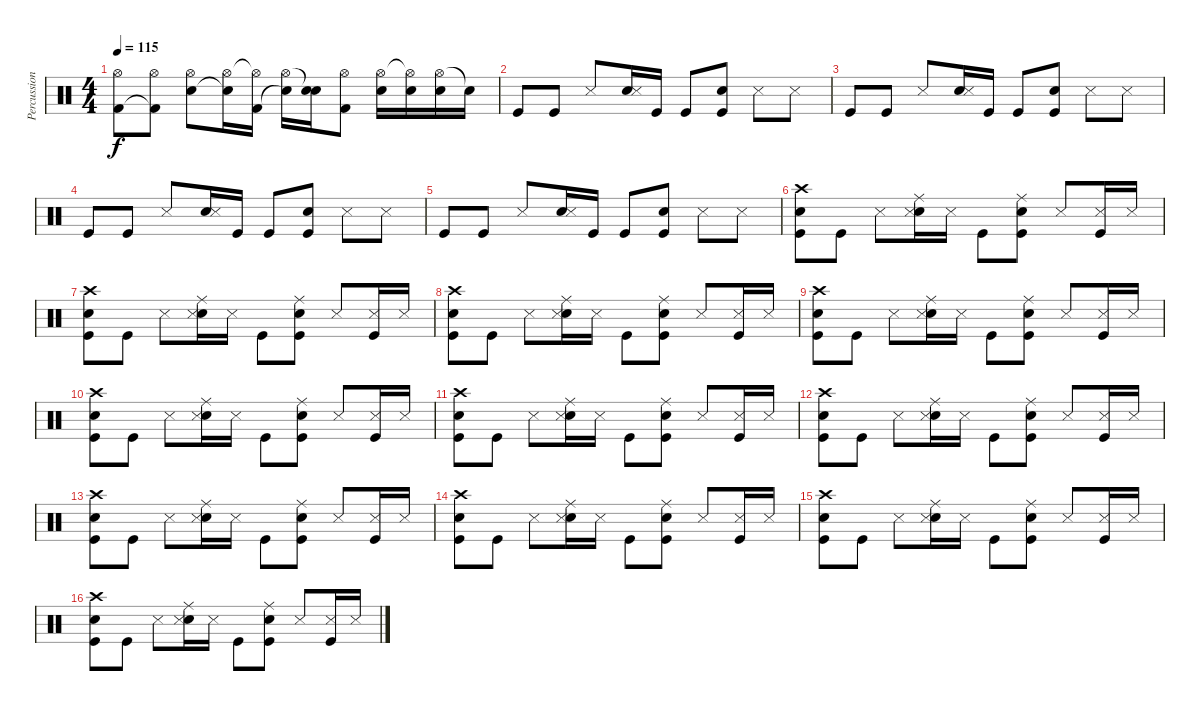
\track ("" "Percussion") {instrument percussion}
\staff {score}
\articulation defaults
\ts (4 4)
\tempo 115
\clef neutral
\ks c
("Hi-Hat (open)" "Kick (hit) 2").8{dy f} ("Hi-Hat (open)" "Kick (hit) 2"{t}).8 ("Hi-Hat (open)" "Snare (hit) 2").8 ("Hi-Hat (open)" "Snare (hit)"{t}).16 ("Hi-Hat (open)"{t} "Kick (hit) 2").16 ("Hi-Hat (open)" "Snare (hit)"{t}).16 ("Snare (hit)"{t} "Snare (hit) 2").16 ("Hi-Hat (open)" "Kick (hit) 2").8 ("Hi-Hat (open)" "Snare (hit) 2").16 ("Hi-Hat (open)"{t} "Snare (hit) 2").16 ("Hi-Hat (open)" "Snare (hit) 2").16 "Snare (hit)"{t}.16 |
"Kick (hit)".8 "Kick (hit)".8 "Snare (side stick) 3".8 ("Electric Snare (hit)" "Snare (side stick) 3").16 "Kick (hit)".16 "Kick (hit)".8 ("Electric Snare (hit)" "Kick (hit)").8 "Snare (side stick) 3".8 "Snare (side stick) 3".8 |
"Kick (hit)".8 "Kick (hit)".8 "Snare (side stick) 3".8 ("Electric Snare (hit)" "Snare (side stick) 3").16 "Kick (hit)".16 "Kick (hit)".8 ("Electric Snare (hit)" "Kick (hit)").8 "Snare (side stick) 3".8 "Snare (side stick) 3".8 |
"Kick (hit)".8 "Kick (hit)".8 "Snare (side stick) 3".8 ("Electric Snare (hit)" "Snare (side stick) 3").16 "Kick (hit)".16 "Kick (hit)".8 ("Electric Snare (hit)" "Kick (hit)").8 "Snare (side stick) 3".8 "Snare (side stick) 3".8 |
"Kick (hit)".8 "Kick (hit)".8 "Snare (side stick) 3".8 ("Electric Snare (hit)" "Snare (side stick) 3").16 "Kick (hit)".16 "Kick (hit)".8 ("Electric Snare (hit)" "Kick (hit)").8 "Snare (side stick) 3".8 "Snare (side stick) 3".8 |
("Crash high (hit)" "Electric Snare (hit)" "Kick (hit)").8 "Kick (hit)".8 "Snare (side stick) 3".8 ("Ride (middle)" "Electric Snare (hit)" "Snare (side stick) 3").16 "Snare (side stick) 3".16 "Kick (hit)".8 ("Ride (middle)" "Electric Snare (hit)" "Kick (hit)").8 "Snare (side stick) 3".8 ("Snare (side stick) 3" "Kick (hit)").16 "Snare (side stick) 3".16 |
("Crash high (hit)" "Electric Snare (hit)" "Kick (hit)").8 "Kick (hit)".8 "Snare (side stick) 3".8 ("Ride (middle)" "Electric Snare (hit)" "Snare (side stick) 3").16 "Snare (side stick) 3".16 "Kick (hit)".8 ("Ride (middle)" "Electric Snare (hit)" "Kick (hit)").8 "Snare (side stick) 3".8 ("Snare (side stick) 3" "Kick (hit)").16 "Snare (side stick) 3".16 |
("Crash high (hit)" "Electric Snare (hit)" "Kick (hit)").8 "Kick (hit)".8 "Snare (side stick) 3".8 ("Ride (middle)" "Electric Snare (hit)" "Snare (side stick) 3").16 "Snare (side stick) 3".16 "Kick (hit)".8 ("Ride (middle)" "Electric Snare (hit)" "Kick (hit)").8 "Snare (side stick) 3".8 ("Snare (side stick) 3" "Kick (hit)").16 "Snare (side stick) 3".16 |
("Crash high (hit)" "Electric Snare (hit)" "Kick (hit)").8 "Kick (hit)".8 "Snare (side stick) 3".8 ("Ride (middle)" "Electric Snare (hit)" "Snare (side stick) 3").16 "Snare (side stick) 3".16 "Kick (hit)".8 ("Ride (middle)" "Electric Snare (hit)" "Kick (hit)").8 "Snare (side stick) 3".8 ("Snare (side stick) 3" "Kick (hit)").16 "Snare (side stick) 3".16 |
("Crash high (hit)" "Electric Snare (hit)" "Kick (hit)").8 "Kick (hit)".8 "Snare (side stick) 3".8 ("Ride (middle)" "Electric Snare (hit)" "Snare (side stick) 3").16 "Snare (side stick) 3".16 "Kick (hit)".8 ("Ride (middle)" "Electric Snare (hit)" "Kick (hit)").8 "Snare (side stick) 3".8 ("Snare (side stick) 3" "Kick (hit)").16 "Snare (side stick) 3".16 |
("Crash high (hit)" "Electric Snare (hit)" "Kick (hit)").8 "Kick (hit)".8 "Snare (side stick) 3".8 ("Ride (middle)" "Electric Snare (hit)" "Snare (side stick) 3").16 "Snare (side stick) 3".16 "Kick (hit)".8 ("Ride (middle)" "Electric Snare (hit)" "Kick (hit)").8 "Snare (side stick) 3".8 ("Snare (side stick) 3" "Kick (hit)").16 "Snare (side stick) 3".16 |
("Crash high (hit)" "Electric Snare (hit)" "Kick (hit)").8 "Kick (hit)".8 "Snare (side stick) 3".8 ("Ride (middle)" "Electric Snare (hit)" "Snare (side stick) 3").16 "Snare (side stick) 3".16 "Kick (hit)".8 ("Ride (middle)" "Electric Snare (hit)" "Kick (hit)").8 "Snare (side stick) 3".8 ("Snare (side stick) 3" "Kick (hit)").16 "Snare (side stick) 3".16 |
("Crash high (hit)" "Electric Snare (hit)" "Kick (hit)").8 "Kick (hit)".8 "Snare (side stick) 3".8 ("Ride (middle)" "Electric Snare (hit)" "Snare (side stick) 3").16 "Snare (side stick) 3".16 "Kick (hit)".8 ("Ride (middle)" "Electric Snare (hit)" "Kick (hit)").8 "Snare (side stick) 3".8 ("Snare (side stick) 3" "Kick (hit)").16 "Snare (side stick) 3".16 |
("Crash high (hit)" "Electric Snare (hit)" "Kick (hit)").8 "Kick (hit)".8 "Snare (side stick) 3".8 ("Ride (middle)" "Electric Snare (hit)" "Snare (side stick) 3").16 "Snare (side stick) 3".16 "Kick (hit)".8 ("Ride (middle)" "Electric Snare (hit)" "Kick (hit)").8 "Snare (side stick) 3".8 ("Snare (side stick) 3" "Kick (hit)").16 "Snare (side stick) 3".16 |
("Crash high (hit)" "Electric Snare (hit)" "Kick (hit)").8 "Kick (hit)".8 "Snare (side stick) 3".8 ("Ride (middle)" "Electric Snare (hit)" "Snare (side stick) 3").16 "Snare (side stick) 3".16 "Kick (hit)".8 ("Ride (middle)" "Electric Snare (hit)" "Kick (hit)").8 "Snare (side stick) 3".8 ("Snare (side stick) 3" "Kick (hit)").16 "Snare (side stick) 3".16 |
("Crash high (hit)" "Electric Snare (hit)" "Kick (hit)").8 "Kick (hit)".8 "Snare (side stick) 3".8 ("Ride (middle)" "Electric Snare (hit)" "Snare (side stick) 3").16 "Snare (side stick) 3".16 "Kick (hit)".8 ("Ride (middle)" "Electric Snare (hit)" "Kick (hit)").8 "Snare (side stick) 3".8 ("Snare (side stick) 3" "Kick (hit)").16 "Snare (side stick) 3".16
